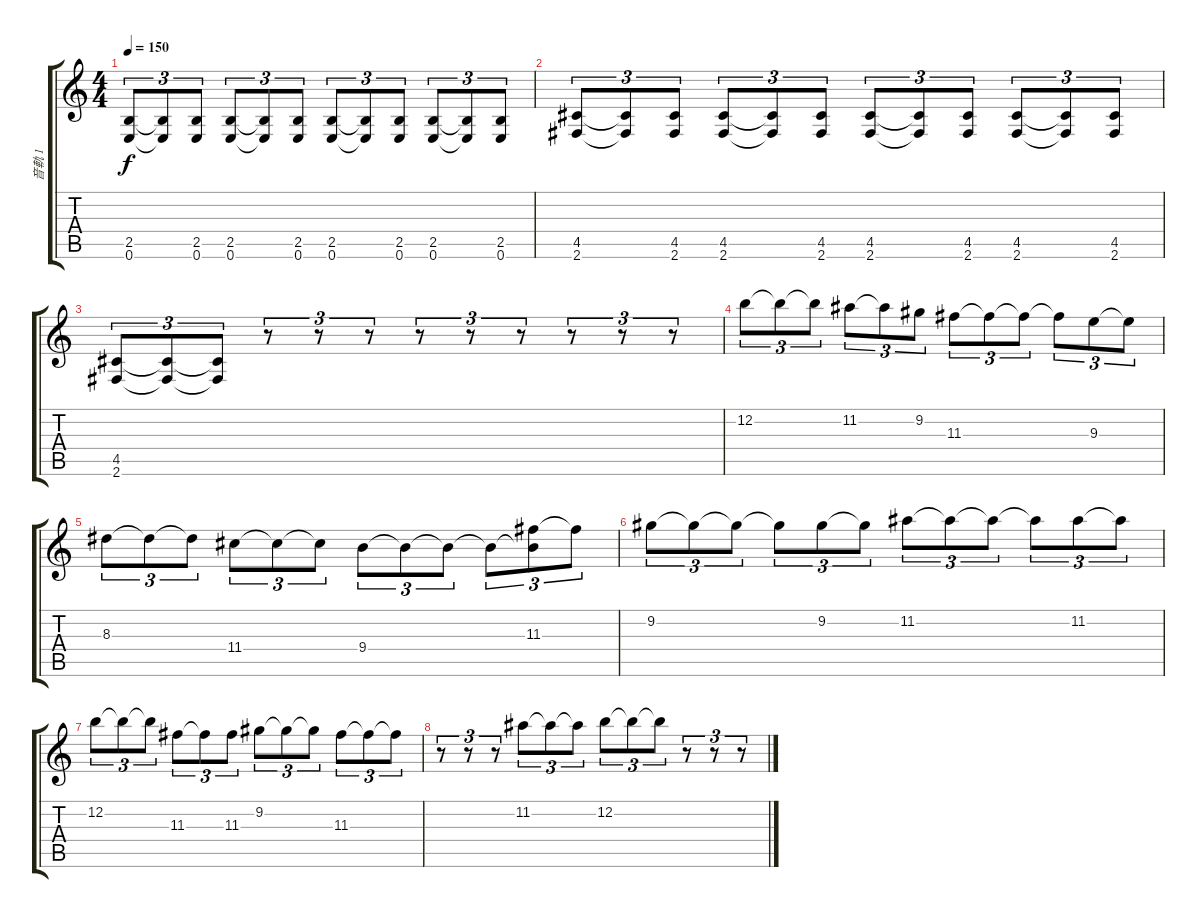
\track ("音軌 1" "音軌 1") {instrument overdrivenguitar}
\staff {score tabs}
\tuning (E4 B3 G3 D3 A2 E2) {hide}
\ts (4 4)
\tempo 150
\clef g2
\ks c
(2.5 0.6).8{tu (3 2) dy f} (2.5{t} 0.6{t}).8{tu (3 2)} (2.5 0.6).8{tu (3 2)} (2.5 0.6).8{tu (3 2)} (2.5{t} 0.6{t}).8{tu (3 2)} (2.5 0.6).8{tu (3 2)} (2.5 0.6).8{tu (3 2)} (2.5{t} 0.6{t}).8{tu (3 2)} (2.5 0.6).8{tu (3 2)} (2.5 0.6).8{tu (3 2)} (2.5{t} 0.6{t}).8{tu (3 2)} (2.5 0.6).8{tu (3 2)} |
(4.5 2.6).8{tu (3 2)} (4.5{t} 2.6{t}).8{tu (3 2)} (4.5 2.6).8{tu (3 2)} (4.5 2.6).8{tu (3 2)} (4.5{t} 2.6{t}).8{tu (3 2)} (4.5 2.6).8{tu (3 2)} (4.5 2.6).8{tu (3 2)} (4.5{t} 2.6{t}).8{tu (3 2)} (4.5 2.6).8{tu (3 2)} (4.5 2.6).8{tu (3 2)} (4.5{t} 2.6{t}).8{tu (3 2)} (4.5 2.6).8{tu (3 2)} |
(4.5 2.6).8{tu (3 2)} (4.5{t} 2.6{t}).8{tu (3 2)} (4.5{t} 2.6{t}).8{tu (3 2)} r.8{tu (3 2)} r.8{tu (3 2)} r.8{tu (3 2)} r.8{tu (3 2)} r.8{tu (3 2)} r.8{tu (3 2)} r.8{tu (3 2)} r.8{tu (3 2)} r.8{tu (3 2)} |
12.2.8{tu (3 2)} 12.2{t}.8{tu (3 2)} 12.2{t}.8{tu (3 2)} 11.2.8{tu (3 2)} 11.2{t}.8{tu (3 2)} 9.2.8{tu (3 2)} 11.3.8{tu (3 2)} 11.3{t}.8{tu (3 2)} 11.3{t}.8{tu (3 2)} 11.3{t}.8{tu (3 2)} 9.3.8{tu (3 2)} 9.3{t}.8{tu (3 2)} |
8.3.8{tu (3 2)} 8.3{t}.8{tu (3 2)} 8.3{t}.8{tu (3 2)} 11.4.8{tu (3 2)} 11.4{t}.8{tu (3 2)} 11.4{t}.8{tu (3 2)} 9.4.8{tu (3 2)} 9.4{t}.8{tu (3 2)} 9.4{t}.8{tu (3 2)} 9.4{t}.8{tu (3 2)} (11.3 9.4{t}).8{tu (3 2)} 11.3{t}.8{tu (3 2)} |
9.2.8{tu (3 2)} 9.2{t}.8{tu (3 2)} 9.2{t}.8{tu (3 2)} 9.2{t}.8{tu (3 2)} 9.2.8{tu (3 2)} 9.2{t}.8{tu (3 2)} 11.2.8{tu (3 2)} 11.2{t}.8{tu (3 2)} 11.2{t}.8{tu (3 2)} 11.2{t}.8{tu (3 2)} 11.2.8{tu (3 2)} 11.2{t}.8{tu (3 2)} |
12.2.8{tu (3 2)} 12.2{t}.8{tu (3 2)} 12.2{t}.8{tu (3 2)} 11.3.8{tu (3 2)} 11.3{t}.8{tu (3 2)} 11.3.8{tu (3 2)} 9.2.8{tu (3 2)} 9.2{t}.8{tu (3 2)} 9.2{t}.8{tu (3 2)} 11.3.8{tu (3 2)} 11.3{t}.8{tu (3 2)} 11.3{t}.8{tu (3 2)} |
r.8{tu (3 2)} r.8{tu (3 2)} r.8{tu (3 2)} 11.2.8{tu (3 2)} 11.2{t}.8{tu (3 2)} 11.2{t}.8{tu (3 2)} 12.2.8{tu (3 2)} 12.2{t}.8{tu (3 2)} 12.2{t}.8{tu (3 2)} r.8{tu (3 2)} r.8{tu (3 2)} r.8{tu (3 2)}
